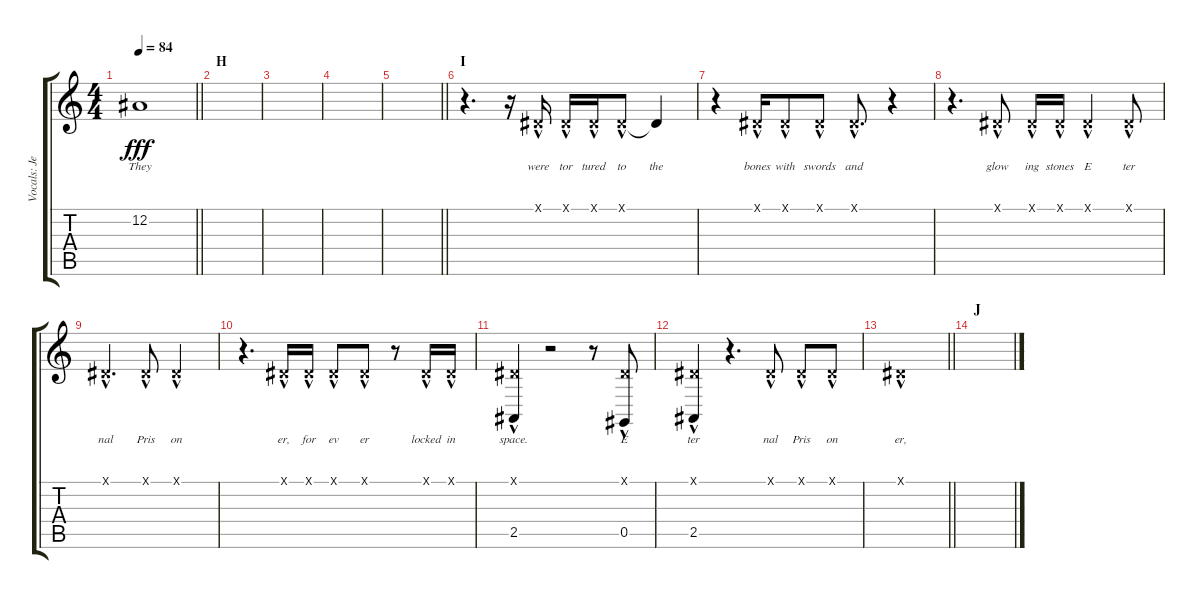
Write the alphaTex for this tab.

\track ("Vocals: Jeff" "Vocals: Je") {instrument lead2sawtooth}
\staff {score tabs}
\tuning (Eb4 Bb3 Gb3 Db3 Ab2 Eb2) {hide}
\ts (4 4)
\tempo 84
\clef g2
\barLineRight lightlight
\ks c
12.2{t}.1{lyrics (0 "They") lyrics (1 "") lyrics (2 "") lyrics (3 "") lyrics (4 "") dy fff} |
\section ("" "H")
|
|
|
\barLineRight lightlight
|
\section ("" "I")
r.4{d} r.16 0.1{hac x}.16{lyrics (0 "were") lyrics (1 "") lyrics (2 "") lyrics (3 "") lyrics (4 "")} 0.1{hac x}.16{lyrics (0 "tor") lyrics (1 "") lyrics (2 "") lyrics (3 "") lyrics (4 "")} 0.1{hac x}.16{lyrics (0 "tured") lyrics (1 "") lyrics (2 "") lyrics (3 "") lyrics (4 "")} 0.1{hac x}.8{lyrics (0 "to") lyrics (1 "") lyrics (2 "") lyrics (3 "") lyrics (4 "")} 0.1{t}.4{lyrics (0 "the") lyrics (1 "") lyrics (2 "") lyrics (3 "") lyrics (4 "")} |
r.4 0.1{hac x}.16{lyrics (0 "bones") lyrics (1 "") lyrics (2 "") lyrics (3 "") lyrics (4 "")} 0.1{hac x}.8{lyrics (0 "with") lyrics (1 "") lyrics (2 "") lyrics (3 "") lyrics (4 "")} 0.1{hac x}.8{lyrics (0 "swords") lyrics (1 "") lyrics (2 "") lyrics (3 "") lyrics (4 "")} 0.1{hac x}.8{d lyrics (0 "and") lyrics (1 "") lyrics (2 "") lyrics (3 "") lyrics (4 "")} r.4 |
r.4{d} 0.1{hac x}.8{lyrics (0 "glow") lyrics (1 "") lyrics (2 "") lyrics (3 "") lyrics (4 "")} 0.1{hac x}.16{lyrics (0 "ing") lyrics (1 "") lyrics (2 "") lyrics (3 "") lyrics (4 "")} 0.1{hac x}.16{lyrics (0 "stones") lyrics (1 "") lyrics (2 "") lyrics (3 "") lyrics (4 "")} 0.1{hac x}.4{lyrics (0 "E") lyrics (1 "") lyrics (2 "") lyrics (3 "") lyrics (4 "")} 0.1{hac x}.8{lyrics (0 "ter") lyrics (1 "") lyrics (2 "") lyrics (3 "") lyrics (4 "")} |
0.1{hac x}.4{d lyrics (0 "nal") lyrics (1 "") lyrics (2 "") lyrics (3 "") lyrics (4 "")} 0.1{hac x}.8{lyrics (0 "Pris") lyrics (1 "") lyrics (2 "") lyrics (3 "") lyrics (4 "")} 0.1{hac x}.2{lyrics (0 "on") lyrics (1 "") lyrics (2 "") lyrics (3 "") lyrics (4 "")} |
r.4{d} 0.1{hac x}.16{lyrics (0 "er,") lyrics (1 "") lyrics (2 "") lyrics (3 "") lyrics (4 "")} 0.1{hac x}.16{lyrics (0 "for") lyrics (1 "") lyrics (2 "") lyrics (3 "") lyrics (4 "")} 0.1{hac x}.8{lyrics (0 "ev") lyrics (1 "") lyrics (2 "") lyrics (3 "") lyrics (4 "")} 0.1{hac x}.8{lyrics (0 "er") lyrics (1 "") lyrics (2 "") lyrics (3 "") lyrics (4 "")} r.8 0.1{hac x}.16{lyrics (0 "locked") lyrics (1 "") lyrics (2 "") lyrics (3 "") lyrics (4 "")} 0.1{hac x}.16{lyrics (0 "in") lyrics (1 "") lyrics (2 "") lyrics (3 "") lyrics (4 "")} |
(0.1{hac x} 2.5).4{lyrics (0 "space.") lyrics (1 "") lyrics (2 "") lyrics (3 "") lyrics (4 "")} r.2 r.8 (0.1{hac x} 0.5).8{lyrics (0 "E") lyrics (1 "") lyrics (2 "") lyrics (3 "") lyrics (4 "")} |
(0.1{hac x} 2.5).4{lyrics (0 "ter") lyrics (1 "") lyrics (2 "") lyrics (3 "") lyrics (4 "")} r.4{d} 0.1{hac x}.8{lyrics (0 "nal") lyrics (1 "") lyrics (2 "") lyrics (3 "") lyrics (4 "")} 0.1{hac x}.8{lyrics (0 "Pris") lyrics (1 "") lyrics (2 "") lyrics (3 "") lyrics (4 "")} 0.1{hac x}.8{lyrics (0 "on") lyrics (1 "") lyrics (2 "") lyrics (3 "") lyrics (4 "")} |
\barLineRight lightlight
0.1{hac x}.1{lyrics (0 "er,") lyrics (1 "") lyrics (2 "") lyrics (3 "") lyrics (4 "")} |
\section ("" "J")
